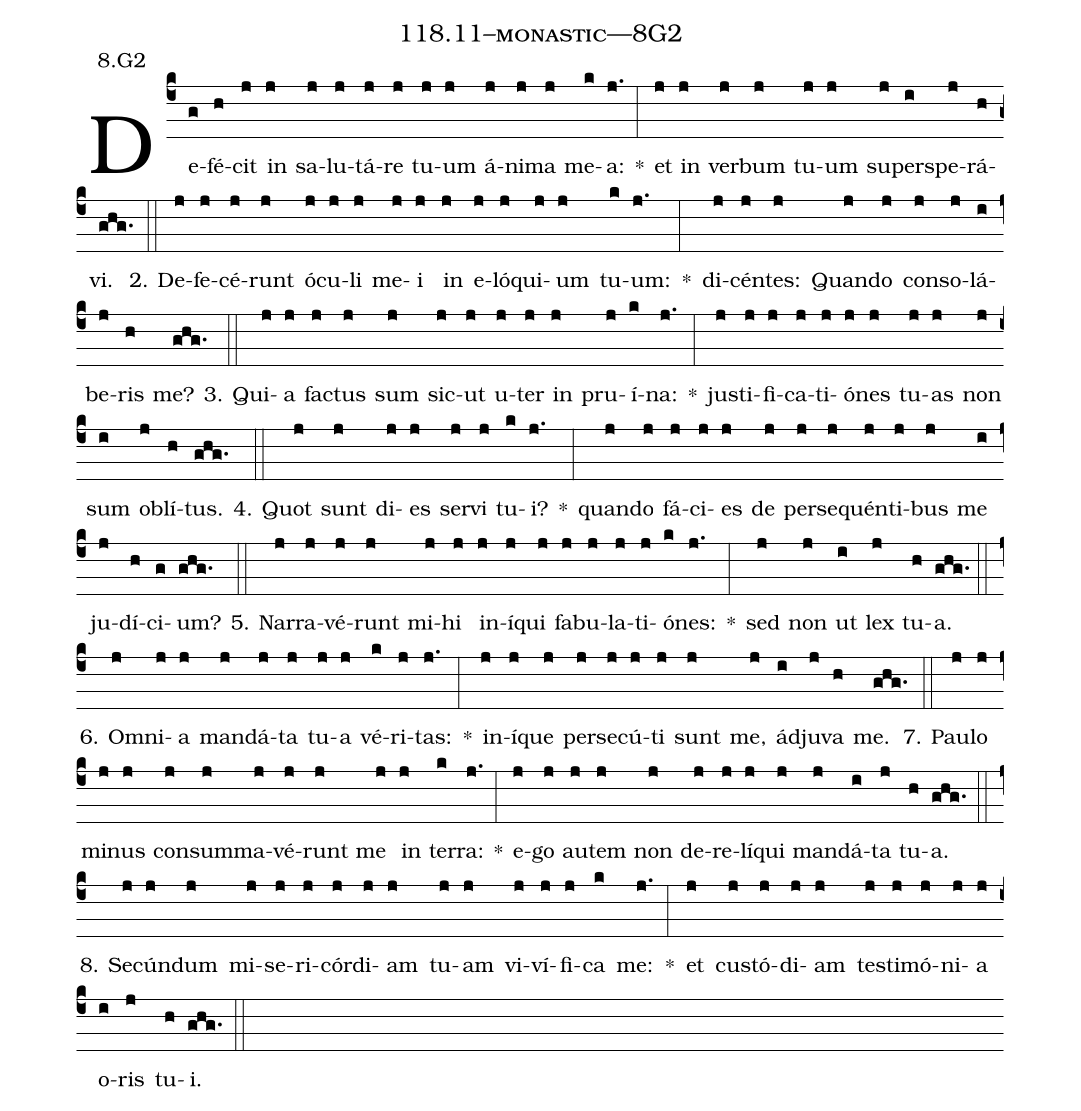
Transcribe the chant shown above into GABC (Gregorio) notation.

name: 118.11--monastic---8G2;
annotation: 8.G2;
%%
(c4)De(g)fé(h)cit(j) in(j) sa(j)lu(j)tá(j)re(j) tu(j)um(j) á(j)ni(j)ma(j) me(k)a:(j.) *(:) et(j) in(j) ver(j)bum(j) tu(j)um(j) su(j)per(i)spe(j)rá(h)vi.(ghg.) (::)
2. De(j)fe(j)cé(j)runt(j) ó(j)cu(j)li(j) me(j)i(j) in(j) e(j)ló(j)qui(j)um(j) tu(k)um:(j.) *(:) di(j)cén(j)tes:(j) Quan(j)do(j) con(j)so(j)lá(i)be(j)ris(h) me?(ghg.) (::)
3. Qui(j)a(j) fac(j)tus(j) sum(j) sic(j)ut(j) u(j)ter(j) in(j) pru(j)í(k)na:(j.) *(:) jus(j)ti(j)fi(j)ca(j)ti(j)ó(j)nes(j) tu(j)as(j) non(j) sum(i) ob(j)lí(h)tus.(ghg.) (::)
4. Quot(j) sunt(j) di(j)es(j) ser(j)vi(j) tu(k)i?(j.) *(:) quan(j)do(j) fá(j)ci(j)es(j) de(j) per(j)se(j)quén(j)ti(j)bus(j) me(i) ju(j)dí(h)ci(g)um?(ghg.) (::)
5. Nar(j)ra(j)vé(j)runt(j) mi(j)hi(j) in(j)í(j)qui(j) fa(j)bu(j)la(j)ti(j)ó(k)nes:(j.) *(:) sed(j) non(j) ut(i) lex(j) tu(h)a.(ghg.) (::)
6. Om(j)ni(j)a(j) man(j)dá(j)ta(j) tu(j)a(j) vé(k)ri(j)tas:(j.) *(:) in(j)í(j)que(j) per(j)se(j)cú(j)ti(j) sunt(j) me,(j) ád(i)ju(j)va(h) me.(ghg.) (::)
7. Pau(j)lo(j) mi(j)nus(j) con(j)sum(j)ma(j)vé(j)runt(j) me(j) in(j) ter(k)ra:(j.) *(:) e(j)go(j) au(j)tem(j) non(j) de(j)re(j)lí(j)qui(j) man(j)dá(i)ta(j) tu(h)a.(ghg.) (::)
8. Se(j)cún(j)dum(j) mi(j)se(j)ri(j)cór(j)di(j)am(j) tu(j)am(j) vi(j)ví(j)fi(j)ca(k) me:(j.) *(:) et(j) cus(j)tó(j)di(j)am(j) tes(j)ti(j)mó(j)ni(j)a(j) o(i)ris(j) tu(h)i.(ghg.) (::)
